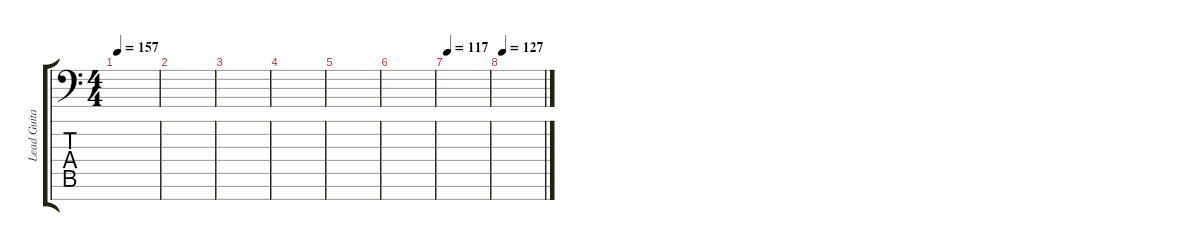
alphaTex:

\track ("Lead Guitar" "Lead Guita") {instrument overdrivenguitar}
\staff {score tabs}
\tuning (E4 B3 G3 D3 A2 E2 C-1) {hide}
\ts (4 4)
\tempo 157
\clef f4
\ks c
|
|
|
|
|
|
\tempo 117
|
\tempo 127
